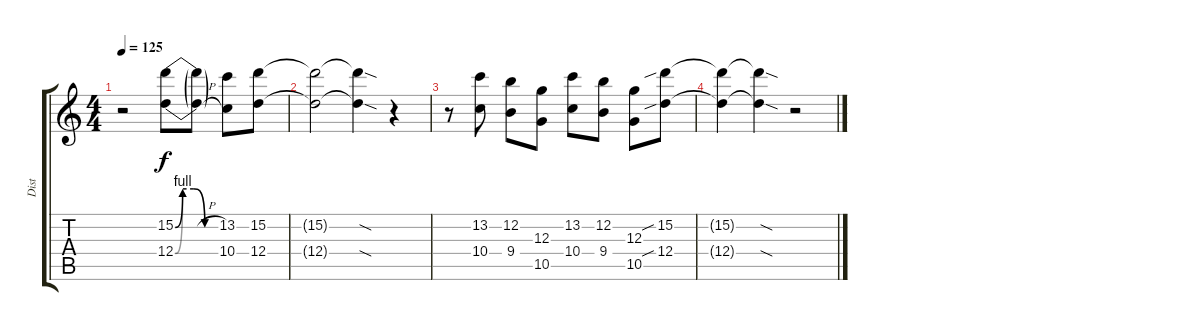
\track ("Dist" "Dist") {instrument distortionguitar}
\staff {score tabs}
\tuning (E4 B3 G3 D3 A2 E2) {hide}
\ts (4 4)
\tempo 125
\clef g2
\ks c
r.2{dy fff} (15.2{be (custom 0 0 10 4 25 4 40 0 60 0)} 12.4{be (custom 0 0 10 4 25 4 40 0 60 0)}).8{dy f} (15.2{h t} 12.4{h t}).8 (13.2 10.4).8 (15.2 12.4).8 |
(15.2{t} 12.4{t}).2 (15.2{sod t} 12.4{sod t}).4 r.4 |
r.8 (13.2 10.4).8 (12.2 9.4).8 (12.3 10.5).8 (13.2 10.4).8 (12.2 9.4).8 (12.3 10.5).8 (15.2{sib} 12.4{sib}).8 |
(15.2{t} 12.4{t}).4 (15.2{sod t} 12.4{sod t}).4 r.2
